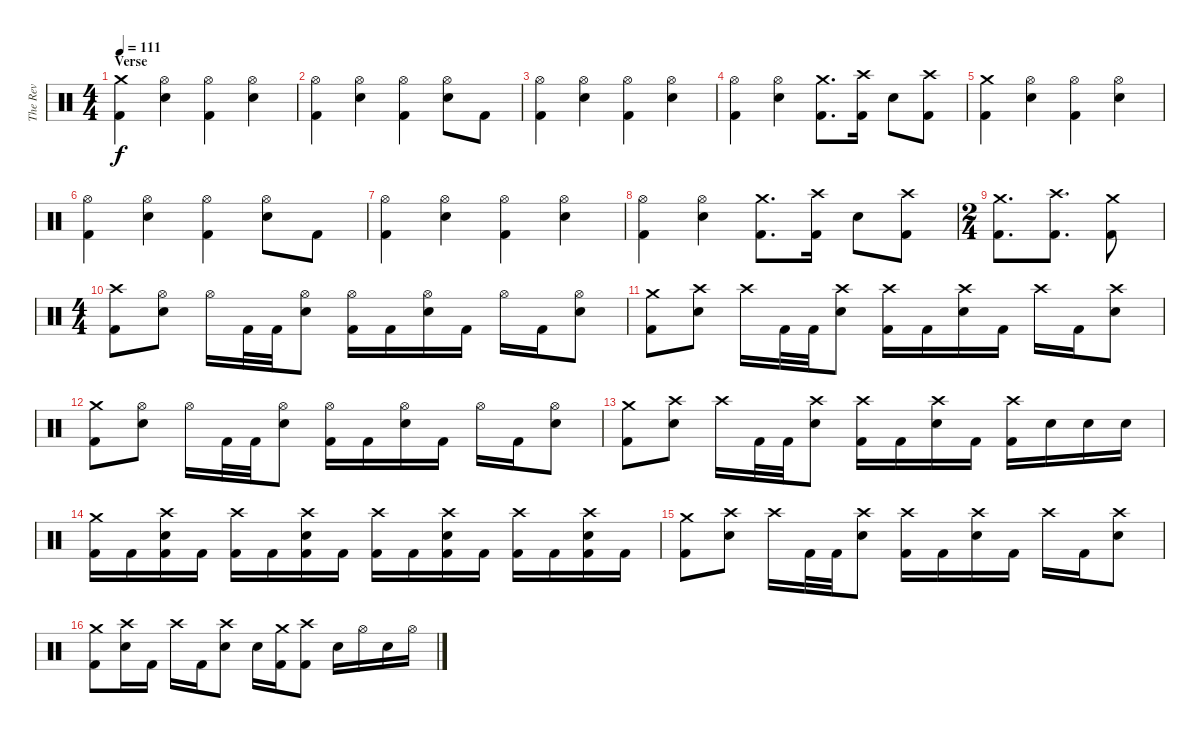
\track ("The Rev" "The Rev") {instrument percussion}
\staff {score}
\articulation defaults
\ts (4 4)
\section ("" "Verse")
\tempo 111
\clef neutral
\ks c
("Crash medium (hit)" "Kick (hit) 2").4{dy f} ("Hi-Hat (open)" "Snare (hit) 2").4 ("Hi-Hat (open)" "Kick (hit) 2").4 ("Hi-Hat (open)" "Snare (hit) 2").4 |
("Hi-Hat (open)" "Kick (hit) 2").4 ("Hi-Hat (open)" "Snare (hit) 2").4 ("Hi-Hat (open)" "Kick (hit) 2").4 ("Hi-Hat (open)" "Snare (hit) 2").8 "Kick (hit) 2".8 |
("Hi-Hat (open)" "Kick (hit) 2").4 ("Hi-Hat (open)" "Snare (hit) 2").4 ("Hi-Hat (open)" "Kick (hit) 2").4 ("Hi-Hat (open)" "Snare (hit) 2").4 |
("Hi-Hat (open)" "Kick (hit) 2").4 ("Hi-Hat (open)" "Snare (hit) 2").4 ("Crash medium (hit)" "Kick (hit) 2").8{d} ("Crash high (hit)" "Kick (hit) 2").16 "Snare (hit) 2".8 ("Crash high (hit)" "Kick (hit) 2").8 |
("Crash medium (hit)" "Kick (hit) 2").4 ("Hi-Hat (open)" "Snare (hit) 2").4 ("Hi-Hat (open)" "Kick (hit) 2").4 ("Hi-Hat (open)" "Snare (hit) 2").4 |
("Hi-Hat (open)" "Kick (hit) 2").4 ("Hi-Hat (open)" "Snare (hit) 2").4 ("Hi-Hat (open)" "Kick (hit) 2").4 ("Hi-Hat (open)" "Snare (hit) 2").8 "Kick (hit) 2".8 |
("Hi-Hat (open)" "Kick (hit) 2").4 ("Hi-Hat (open)" "Snare (hit) 2").4 ("Hi-Hat (open)" "Kick (hit) 2").4 ("Hi-Hat (open)" "Snare (hit) 2").4 |
("Hi-Hat (open)" "Kick (hit) 2").4 ("Hi-Hat (open)" "Snare (hit) 2").4 ("Crash medium (hit)" "Kick (hit) 2").8{d} ("Crash high (hit)" "Kick (hit) 2").16 "Snare (hit) 2".8 ("Crash high (hit)" "Kick (hit) 2").8 |
\ts (2 4)
("Crash medium (hit)" "Kick (hit) 2").8{d} ("Crash high (hit)" "Kick (hit) 2").8{d} ("Crash medium (hit)" "Kick (hit) 2").8 |
\ts (4 4)
("Crash high (hit)" "Kick (hit) 2").8 ("Hi-Hat (open)" "Snare (hit) 2").8 "Hi-Hat (open)".16 "Kick (hit) 2".32 "Kick (hit) 2".32 ("Hi-Hat (open)" "Snare (hit) 2").8 ("Hi-Hat (open)" "Kick (hit) 2").16 "Kick (hit) 2".16 ("Hi-Hat (open)" "Snare (hit) 2").16 "Kick (hit) 2".16 "Hi-Hat (open)".16 "Kick (hit) 2".16 ("Hi-Hat (open)" "Snare (hit) 2").8 |
("Crash medium (hit)" "Kick (hit) 2").8 ("Crash high (hit)" "Snare (hit) 2").8 "Crash high (hit)".16 "Kick (hit) 2".32 "Kick (hit) 2".32 ("Crash high (hit)" "Snare (hit) 2").8 ("Crash high (hit)" "Kick (hit) 2").16 "Kick (hit) 2".16 ("Crash high (hit)" "Snare (hit) 2").16 "Kick (hit) 2".16 "Crash high (hit)".16 "Kick (hit) 2".16 ("Crash high (hit)" "Snare (hit) 2").8 |
("Crash medium (hit)" "Kick (hit) 2").8 ("Hi-Hat (open)" "Snare (hit) 2").8 "Hi-Hat (open)".16 "Kick (hit) 2".32 "Kick (hit) 2".32 ("Hi-Hat (open)" "Snare (hit) 2").8 ("Hi-Hat (open)" "Kick (hit) 2").16 "Kick (hit) 2".16 ("Hi-Hat (open)" "Snare (hit) 2").16 "Kick (hit) 2".16 "Hi-Hat (open)".16 "Kick (hit) 2".16 ("Hi-Hat (open)" "Snare (hit) 2").8 |
("Crash medium (hit)" "Kick (hit) 2").8 ("Crash high (hit)" "Snare (hit) 2").8 "Crash high (hit)".16 "Kick (hit) 2".32 "Kick (hit) 2".32 ("Crash high (hit)" "Snare (hit) 2").8 ("Crash high (hit)" "Kick (hit) 2").16 "Kick (hit) 2".16 ("Crash high (hit)" "Snare (hit) 2").16 "Kick (hit) 2".16 ("Crash high (hit)" "Kick (hit) 2").16 "Snare (hit) 2".16 "Snare (hit) 2".16 "Snare (hit) 2".16 |
("Crash medium (hit)" "Kick (hit) 2").16 "Kick (hit) 2".16 ("Crash high (hit)" "Snare (hit) 2" "Kick (hit) 2").16 "Kick (hit) 2".16 ("Crash high (hit)" "Kick (hit) 2").16 "Kick (hit) 2".16 ("Crash high (hit)" "Snare (hit) 2" "Kick (hit) 2").16 "Kick (hit) 2".16 ("Crash high (hit)" "Kick (hit) 2").16 "Kick (hit) 2".16 ("Crash high (hit)" "Snare (hit) 2" "Kick (hit) 2").16 "Kick (hit) 2".16 ("Crash high (hit)" "Kick (hit) 2").16 "Kick (hit) 2".16 ("Crash high (hit)" "Snare (hit) 2" "Kick (hit) 2").16 "Kick (hit) 2".16 |
("Crash medium (hit)" "Kick (hit) 2").8 ("Crash high (hit)" "Snare (hit) 2").8 "Crash high (hit)".16 "Kick (hit) 2".32 "Kick (hit) 2".32 ("Crash high (hit)" "Snare (hit) 2").8 ("Crash high (hit)" "Kick (hit) 2").16 "Kick (hit) 2".16 ("Crash high (hit)" "Snare (hit) 2").16 "Kick (hit) 2".16 "Crash high (hit)".16 "Kick (hit) 2".16 ("Crash high (hit)" "Snare (hit) 2").8 |
("Crash medium (hit)" "Kick (hit) 2").8 ("Crash high (hit)" "Snare (hit) 2").16 "Kick (hit) 2".16 "Crash high (hit)".16 "Kick (hit) 2".16 ("Crash high (hit)" "Snare (hit) 2").8 "Snare (hit) 2".16 ("Crash medium (hit)" "Kick (hit) 2").16 ("Crash high (hit)" "Kick (hit) 2").8 "Snare (hit) 2".16 "Hi-Hat (open)".16 "Snare (hit) 2".16 "Hi-Hat (open)".16
